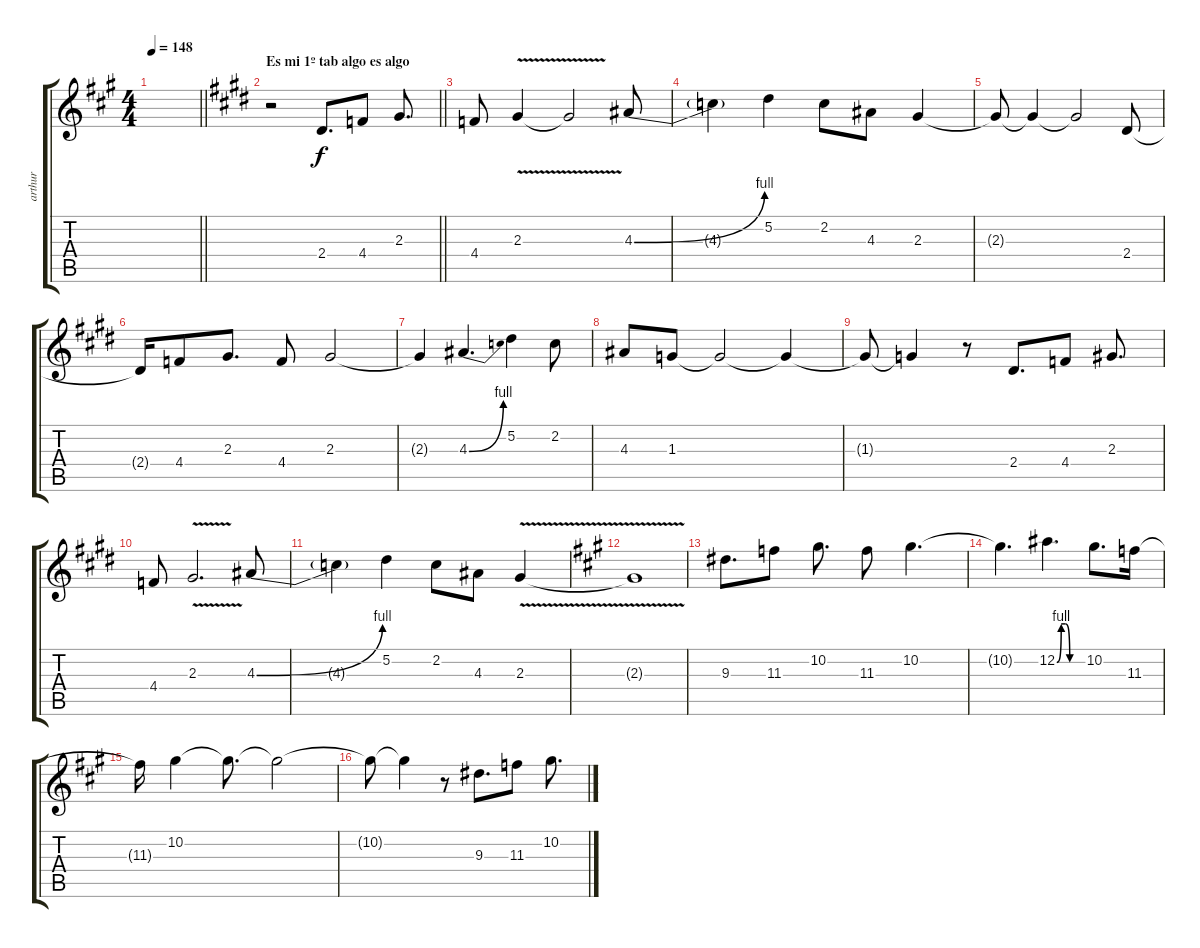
\track ("arthur" "arthur") {instrument overdrivenguitar}
\staff {score tabs}
\tuning (Eb4 Bb3 Gb3 Db3 Ab2 Eb2) {hide}
\ts (4 4)
\tempo 148
\clef g2
\barLineRight lightlight
\ks a
|
\section ("" "Es mi 1º tab algo es algo")
\barLineRight lightlight
\ks e
r.2 2.4.8{d} 4.4.8 2.3.8{d} |
\section ("" "")
4.4.8 2.3{v}.4 2.3{t}.2 4.3{be (bend 0 0 60 4)}.8 |
4.3{t}.4 5.2.4 2.2.8 4.3.8 2.3.4 |
2.3{t}.8 2.3{t}.4 2.3{t}.2 2.4.8 |
2.4{t}.16 4.4.8 2.3.8{d} 4.4.8 2.3.2 |
2.3{t}.4 4.3{be (bend 0 0 60 4)}.4{d} 5.2.4 2.2.8 |
4.3.8 1.3.8 1.3{t}.2 1.3{t}.4 |
1.3{t}.8 1.3{t}.4 r.8 2.4.8{d} 4.4.8 2.3.8{d} |
4.4.8 2.3{v}.2{d} 4.3{be (bend 0 0 60 4)}.8 |
4.3{t}.4 5.2.4 2.2.8 4.3.8 2.3{v}.4 |
\ks a
2.3{t}.1 |
9.3.8{d} 11.3.8 10.2.8{d} 11.3.8 10.2.4{d} |
10.2{t}.4{d} 12.2{be (custom 0 0 10 4 20 4 30 0 60 0)}.4{d} 10.2.8{d} 11.3.16 |
11.3{t}.16 10.2.4 10.2{t}.8{d} 10.2{t}.2 |
10.2{t}.8 10.2{t}.4 r.8 9.3.8{d} 11.3.8 10.2.8{d}
